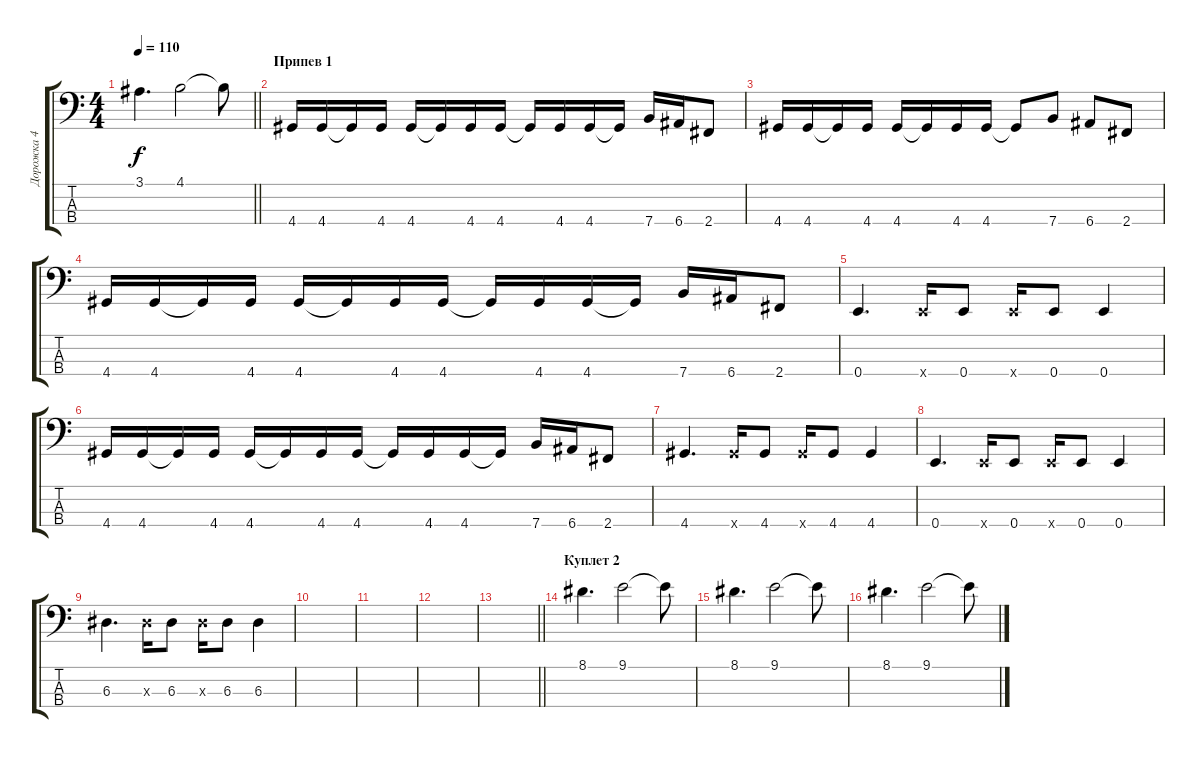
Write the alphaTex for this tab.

\track ("Дорожка 4" "Дорожка 4") {instrument electricbassfinger}
\staff {score tabs}
\tuning (G2 D2 A1 E1) {hide}
\ts (4 4)
\tempo 110
\clef f4
\barLineRight lightlight
\ks c
3.1.4{d dy f} 4.1.2 4.1{t}.8 |
\section ("" "Припев 1")
4.4.16 4.4.16 4.4{t}.16 4.4.16 4.4.16 4.4{t}.16 4.4.16 4.4.16 4.4{t}.16 4.4.16 4.4.16 4.4{t}.16 7.4.16 6.4.16 2.4.8 |
4.4.16 4.4.16 4.4{t}.16 4.4.16 4.4.16 4.4{t}.16 4.4.16 4.4.16 4.4{t}.8 7.4.8 6.4.8 2.4.8 |
4.4.16 4.4.16 4.4{t}.16 4.4.16 4.4.16 4.4{t}.16 4.4.16 4.4.16 4.4{t}.16 4.4.16 4.4.16 4.4{t}.16 7.4.16 6.4.16 2.4.8 |
0.4.4{d} 0.4{x}.16 0.4.8 0.4{x}.16 0.4.8 0.4.4 |
4.4.16 4.4.16 4.4{t}.16 4.4.16 4.4.16 4.4{t}.16 4.4.16 4.4.16 4.4{t}.16 4.4.16 4.4.16 4.4{t}.16 7.4.16 6.4.16 2.4.8 |
4.4.4{d} 4.4{x}.16 4.4.8 4.4{x}.16 4.4.8 4.4.4 |
0.4.4{d} 0.4{x}.16 0.4.8 0.4{x}.16 0.4.8 0.4.4 |
6.3.4{d} 6.3{x}.16 6.3.8 6.3{x}.16 6.3.8 6.3.4 |
|
|
|
\barLineRight lightlight
|
\section ("" "Куплет 2")
8.1.4{d} 9.1.2 9.1{t}.8 |
8.1.4{d} 9.1.2 9.1{t}.8 |
8.1.4{d} 9.1.2 9.1{t}.8
